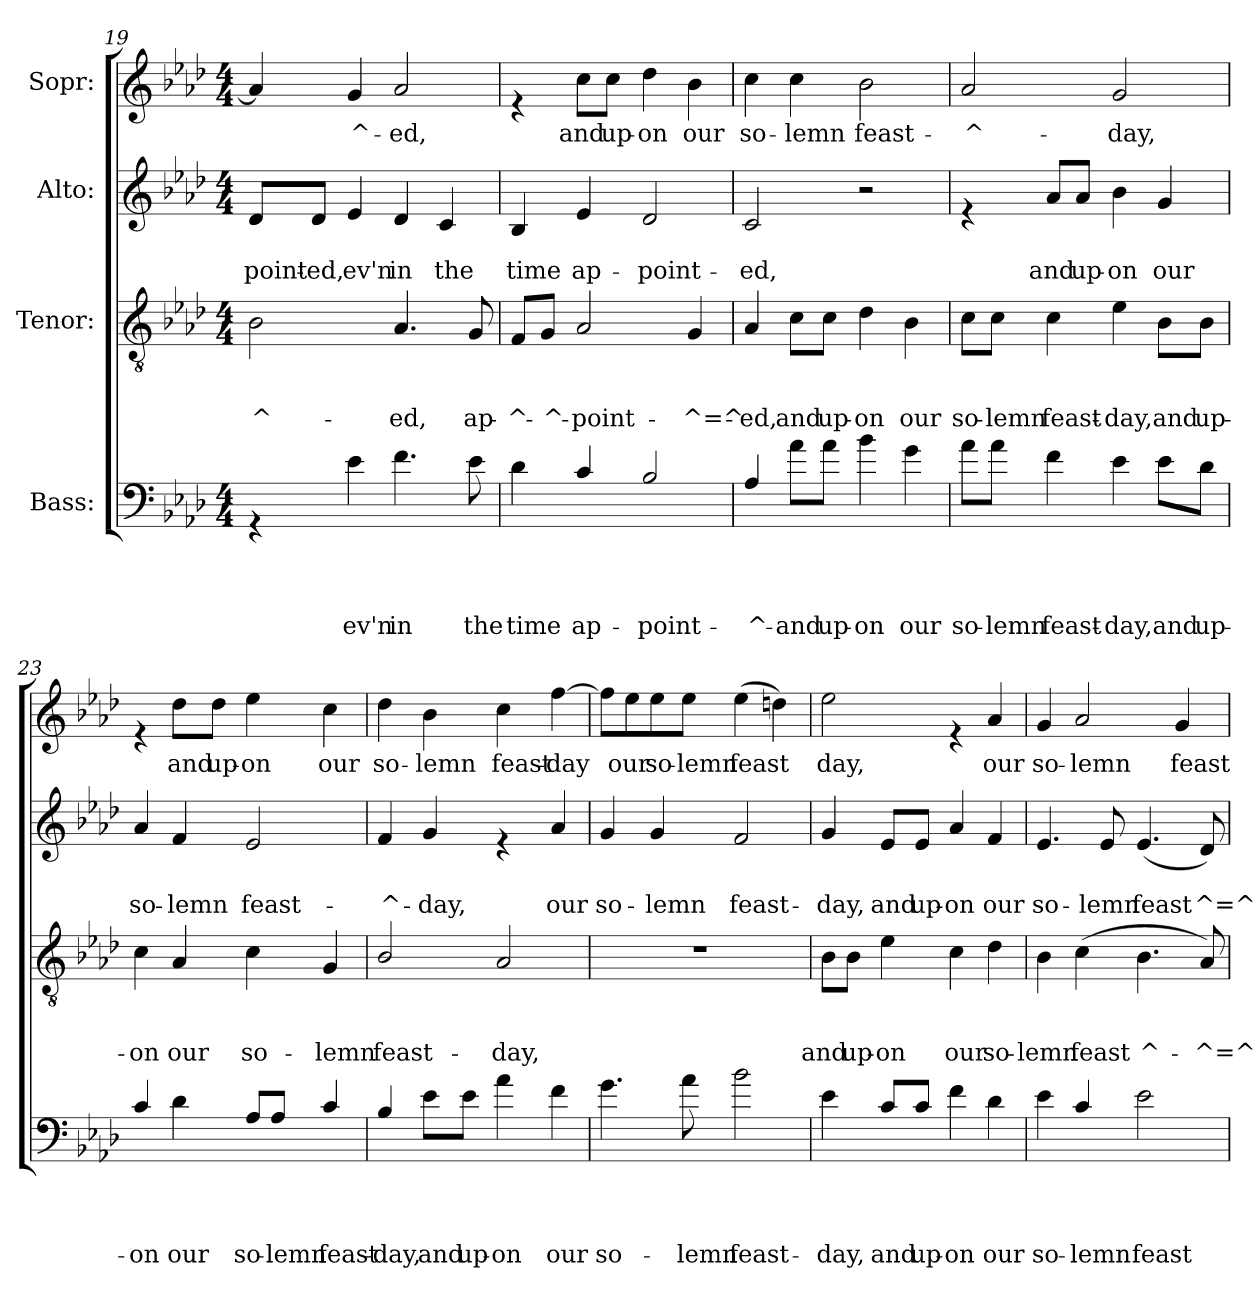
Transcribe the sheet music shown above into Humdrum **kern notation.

**kern	**text	**text	**text	**text	**kern	**text	**text	**text	**kern	**text	**text	**kern	**text
*part4	*part4	*part4	*part4	*part4	*part3	*part3	*part3	*part3	*part2	*part2	*part2	*part1	*part1
*staff4	*staff4	*staff4	*staff4	*staff4	*staff3	*staff3	*staff3	*staff3	*staff2	*staff2	*staff2	*staff1	*staff1
*I"Bass:	*	*	*	*	*I"Tenor:	*	*	*	*I"Alto:	*	*	*I"Sopr:	*
!!LO:LB:g=z
*clefF4	*	*	*	*	*clefGv2	*	*	*	*clefG2	*	*	*clefG2	*
*ITrd7c12	*	*	*	*	*	*	*	*	*	*	*	*	*
*k[b-e-a-d-]	*	*	*	*	*k[b-e-a-d-]	*	*	*	*k[b-e-a-d-]	*	*	*k[b-e-a-d-]	*
*A-:	*	*	*	*	*A-:	*	*	*	*A-:	*	*	*A-:	*
*M4/4	*	*	*	*	*M4/4	*	*	*	*M4/4	*	*	*M4/4	*
=19	=19	=19	=19	=19	=19	=19	=19	=19	=19	=19	=19	=19	=19
!	!	!	!	!	!	!	!	!LO:LY:b	!	!	!LO:LY:b	!	!
4rGG	.	.	.	.	2B-\	.	.	-^-	8d-/L	.	-point-	4a-/]	.
!	!	!	!	!	!	!	!	!	!	!	!LO:LY:b	!	!
.	.	.	.	.	.	.	.	.	8d-/J	.	-ed,	.	.
!	!	!	!	!LO:LY:b	!	!	!	!	!	!	!LO:LY:b	!	!LO:LY:b
4E-\	.	.	.	ev'n	.	.	.	.	4e-/	.	ev'n	4g/	-^-
!	!	!	!	!LO:LY:b	!	!	!	!LO:LY:b	!	!	!LO:LY:b	!	!LO:LY:b
4.F\	.	.	.	in	4.A-/	.	.	-ed,	4d-/	.	in	2a-/	-ed,
!	!	!	!	!	!	!	!	!	!	!	!LO:LY:b	!	!
.	.	.	.	.	.	.	.	.	4c/	.	the	.	.
!	!	!	!	!LO:LY:b	!	!	!	!LO:LY:b	!	!	!	!	!
8E-\	.	.	.	the	8G/	.	.	ap-	.	.	.	.	.
=20	=20	=20	=20	=20	=20	=20	=20	=20	=20	=20	=20	=20	=20
!	!	!	!	!LO:LY:b	!	!	!	!LO:LY:b	!	!	!LO:LY:b	!	!
4D-\	.	.	.	time	8F/L	.	.	-^-	4B-/	.	time	4re	.
!	!	!	!	!	!	!	!	!LO:LY:b	!	!	!	!	!
.	.	.	.	.	8G/J	.	.	-^-	.	.	.	.	.
!	!	!	!	!LO:LY:b	!	!	!	!LO:LY:b	!	!	!LO:LY:b	!	!LO:LY:b
4C/	.	.	.	ap-	2A-/	.	.	-point-	4e-/	.	ap-	8cc\L	and
!	!	!	!	!	!	!	!	!	!	!	!	!	!LO:LY:b
.	.	.	.	.	.	.	.	.	.	.	.	8cc\J	up-
!	!	!	!	!LO:LY:b	!	!	!	!	!	!	!LO:LY:b	!	!LO:LY:b
2BB-/	.	.	.	-point-	.	.	.	.	2d-/	.	-point-	4dd-\	-on
!	!	!	!	!	!	!	!	!LO:LY:b	!	!	!	!	!LO:LY:b
.	.	.	.	.	4G/	.	.	-^=^-	.	.	.	4b-\	our
=21	=21	=21	=21	=21	=21	=21	=21	=21	=21	=21	=21	=21	=21
!	!	!	!	!LO:LY:b	!	!	!	!LO:LY:b	!	!	!LO:LY:b	!	!LO:LY:b
4AA-/	.	.	.	-^-	4A-/	.	.	-ed,	2c/	.	-ed,	4cc\	so-
!	!	!	!	!LO:LY:b	!	!	!	!LO:LY:b	!	!	!	!	!LO:LY:b
8A-\L	.	.	.	-and	8c\L	.	.	and	.	.	.	4cc\	-lemn
!	!	!	!	!LO:LY:b	!	!	!	!LO:LY:b	!	!	!	!	!
8A-\J	.	.	.	up-	8c\J	.	.	up-	.	.	.	.	.
!	!	!	!	!LO:LY:b	!	!	!	!LO:LY:b	!	!	!	!	!LO:LY:b
4B-\	.	.	.	-on	4d-\	.	.	-on	2r	.	.	2b-\	feast-
!	!	!	!	!LO:LY:b	!	!	!	!LO:LY:b	!	!	!	!	!
4G\	.	.	.	our	4B-\	.	.	our	.	.	.	.	.
!!LO:LB:g=z
=22	=22	=22	=22	=22	=22	=22	=22	=22	=22	=22	=22	=22	=22
!	!	!	!	!LO:LY:b	!	!	!	!LO:LY:b	!	!	!	!	!LO:LY:b
8A-\L	.	.	.	so-	8c\L	.	.	so-	4re	.	.	2a-/	-^-
!	!	!	!	!LO:LY:b	!	!	!	!LO:LY:b	!	!	!	!	!
8A-\J	.	.	.	-lemn	8c\J	.	.	-lemn	.	.	.	.	.
!	!	!	!	!LO:LY:b	!	!	!	!LO:LY:b	!	!	!LO:LY:b	!	!
4F\	.	.	.	feast-	4c\	.	.	feast-	8a-/L	.	and	.	.
!	!	!	!	!	!	!	!	!	!	!	!LO:LY:b	!	!
.	.	.	.	.	.	.	.	.	8a-/J	.	up-	.	.
!	!	!	!	!LO:LY:b	!	!	!	!LO:LY:b	!	!	!LO:LY:b	!	!LO:LY:b
4E-\	.	.	.	-day,	4e-\	.	.	-day,	4b-\	.	-on	2g/	-day,
!	!	!	!	!LO:LY:b	!	!	!	!LO:LY:b	!	!	!LO:LY:b	!	!
8E-\L	.	.	.	and	8B-\L	.	.	and	4g/	.	our	.	.
!	!	!	!	!LO:LY:b	!	!	!	!LO:LY:b	!	!	!	!	!
8D-\J	.	.	.	up-	8B-\J	.	.	up-	.	.	.	.	.
=23	=23	=23	=23	=23	=23	=23	=23	=23	=23	=23	=23	=23	=23
!	!	!	!	!LO:LY:b	!	!	!	!LO:LY:b	!	!	!LO:LY:b	!	!
4C/	.	.	.	-on	4c\	.	.	-on	4a-/	.	so-	4re	.
!	!	!	!	!LO:LY:b	!	!	!	!LO:LY:b	!	!	!LO:LY:b	!	!LO:LY:b
4D-\	.	.	.	our	4A-/	.	.	our	4f/	.	-lemn	8dd-\L	and
!	!	!	!	!	!	!	!	!	!	!	!	!	!LO:LY:b
.	.	.	.	.	.	.	.	.	.	.	.	8dd-\J	up-
!	!	!	!	!LO:LY:b	!	!	!	!LO:LY:b	!	!	!LO:LY:b	!	!LO:LY:b
8AA-/L	.	.	.	so-	4c\	.	.	so-	2e-/	.	feast-	4ee-\	-on
!	!	!	!	!LO:LY:b	!	!	!	!	!	!	!	!	!
8AA-/J	.	.	.	-lemn	.	.	.	.	.	.	.	.	.
!	!	!	!	!LO:LY:b	!	!	!	!LO:LY:b	!	!	!	!	!LO:LY:b
4C/	.	.	.	feast-	4G/	.	.	-lemn	.	.	.	4cc\	our
=24	=24	=24	=24	=24	=24	=24	=24	=24	=24	=24	=24	=24	=24
!	!	!	!	!LO:LY:b	!	!	!	!LO:LY:b	!	!	!LO:LY:b	!	!LO:LY:b
4BB-/	.	.	.	-day,	2B-/	.	.	feast-	4f/	.	-^-	4dd-\	so-
!	!	!	!	!LO:LY:b	!	!	!	!	!	!	!LO:LY:b	!	!LO:LY:b
8E-\L	.	.	.	and	.	.	.	.	4g/	.	-day,	4b-\	-lemn
!	!	!	!	!LO:LY:b	!	!	!	!	!	!	!	!	!
8E-\J	.	.	.	up-	.	.	.	.	.	.	.	.	.
!	!	!	!	!LO:LY:b	!	!	!	!LO:LY:b	!	!	!	!	!LO:LY:b
4A-\	.	.	.	-on	2A-/	.	.	-day,	4re	.	.	4cc\	feast-
!	!	!	!	!LO:LY:b	!	!	!	!	!	!	!LO:LY:b	!	!LO:LY:b
4F\	.	.	.	our	.	.	.	.	4a-/	.	our	[>4ff\	-day
!!LO:LB:g=z
=25	=25	=25	=25	=25	=25	=25	=25	=25	=25	=25	=25	=25	=25
!	!	!	!	!LO:LY:b	!	!	!	!	!	!	!LO:LY:b	!	!
4.G\	.	.	.	so-	1r	.	.	.	4g/	.	so-	8ff\L]	.
!	!	!	!	!	!	!	!	!	!	!	!	!	!LO:LY:b
.	.	.	.	.	.	.	.	.	.	.	.	8ee-\	our
!	!	!	!	!	!	!	!	!	!	!	!LO:LY:b	!	!LO:LY:b
.	.	.	.	.	.	.	.	.	4g/	.	-lemn	8ee-\	so-
!	!	!	!	!LO:LY:b	!	!	!	!	!	!	!	!	!LO:LY:b
8A-\	.	.	.	-lemn	.	.	.	.	.	.	.	8ee-\J	-lemn
!	!	!	!	!LO:LY:b	!	!	!	!	!	!	!LO:LY:b	!	!LO:LY:b
2B-\	.	.	.	feast-	.	.	.	.	2f/	.	feast-	(>4ee-\	feast
.	.	.	.	.	.	.	.	.	.	.	.	4ddn\)	.
=26	=26	=26	=26	=26	=26	=26	=26	=26	=26	=26	=26	=26	=26
!	!	!	!	!LO:LY:b	!	!	!	!LO:LY:b	!	!	!LO:LY:b	!	!LO:LY:b
4E-\	.	.	.	-day,	8B-\L	.	.	and	4g/	.	-day,	2ee-\	day,
!	!	!	!	!	!	!	!	!LO:LY:b	!	!	!	!	!
.	.	.	.	.	8B-\J	.	.	up-	.	.	.	.	.
!	!	!	!	!LO:LY:b	!	!	!	!LO:LY:b	!	!	!LO:LY:b	!	!
8C/L	.	.	.	and	4e-\	.	.	-on	8e-/L	.	and	.	.
!	!	!	!	!LO:LY:b	!	!	!	!	!	!	!LO:LY:b	!	!
8C/J	.	.	.	up-	.	.	.	.	8e-/J	.	up-	.	.
!	!	!	!	!LO:LY:b	!	!	!	!LO:LY:b	!	!	!LO:LY:b	!	!
4F\	.	.	.	-on	4c\	.	.	our	4a-/	.	-on	4re	.
!	!	!	!	!LO:LY:b	!	!	!	!LO:LY:b	!	!	!LO:LY:b	!	!LO:LY:b
4D-\	.	.	.	our	4d-\	.	.	so-	4f/	.	our	4a-/	our
=27	=27	=27	=27	=27	=27	=27	=27	=27	=27	=27	=27	=27	=27
!	!	!	!	!LO:LY:b	!	!	!	!LO:LY:b	!	!	!LO:LY:b	!	!LO:LY:b
4E-\	.	.	.	so-	4B-\	.	.	-lemn	4.e-/	.	so-	4g/	so-
!	!	!	!	!LO:LY:b	!	!	!	!LO:LY:b	!	!	!	!	!LO:LY:b
4C/	.	.	.	-lemn	(>4c\	.	.	feast	.	.	.	2a-/	-lemn
!	!	!	!	!	!	!	!	!	!	!	!LO:LY:b	!	!
.	.	.	.	.	.	.	.	.	8e-/	.	-lemn	.	.
!	!	!	!	!LO:LY:b	!	!	!	!LO:LY:b	!	!	!LO:LY:b	!	!
2E-\	.	.	.	feast-	4.B-\	.	.	^-	(<4.e-/	.	feast	.	.
!	!	!	!	!	!	!	!	!	!	!	!	!	!LO:LY:b
.	.	.	.	.	.	.	.	.	.	.	.	4g/	feast-
!	!	!	!	!	!	!	!	!LO:LY:b	!	!	!LO:LY:b	!	!
.	.	.	.	.	8A-/)	.	.	-^=^	8d-/)	.	^=^	.	.
=	=	=	=	=	=	=	=	=	=	=	=	=	=
*-	*-	*-	*-	*-	*-	*-	*-	*-	*-	*-	*-	*-	*-
